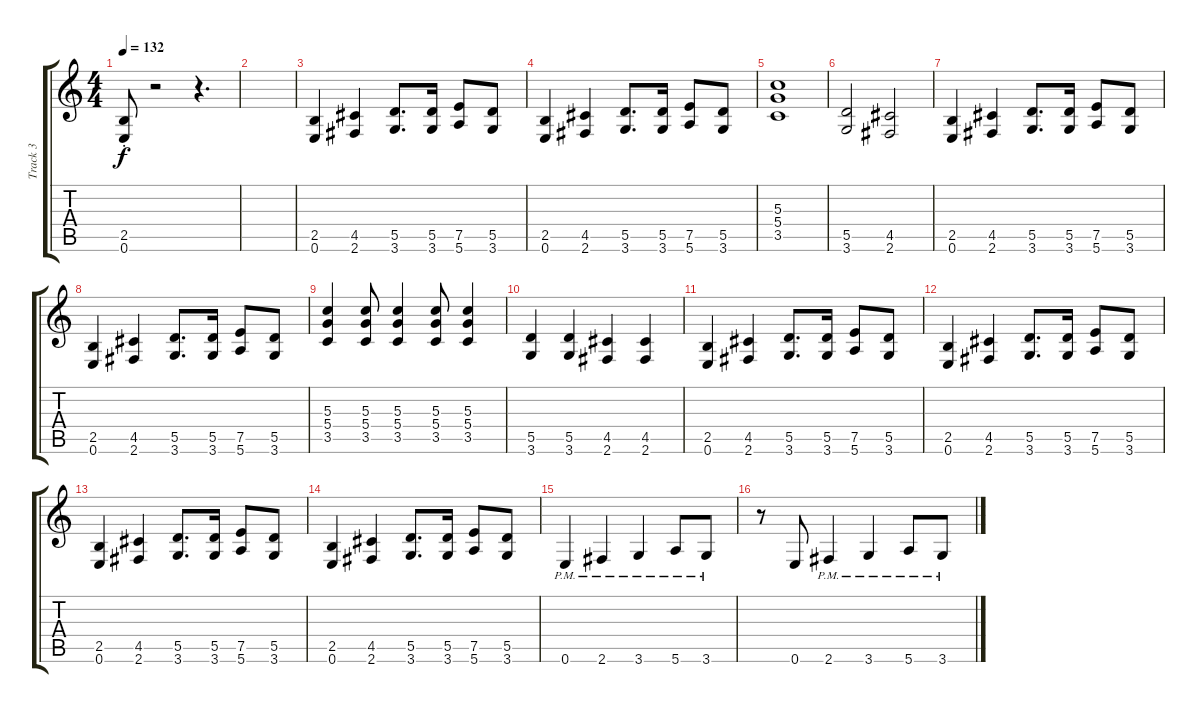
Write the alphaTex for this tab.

\track ("Track 3" "Track 3") {instrument distortionguitar}
\staff {score tabs}
\tuning (E4 B3 G3 D3 A2 E2) {hide}
\ts (4 4)
\tempo 132
\clef g2
\ks c
(2.5 0.6{st}).8{dy f} r.2 r.4{d} |
|
(2.5 0.6).4 (4.5 2.6).4 (5.5 3.6).8{d} (5.5 3.6).16 (7.5 5.6).8 (5.5 3.6).8 |
(2.5 0.6).4 (4.5 2.6).4 (5.5 3.6).8{d} (5.5 3.6).16 (7.5 5.6).8 (5.5 3.6).8 |
(5.3 5.4 3.5).1 |
(5.5 3.6).2 (4.5 2.6).2 |
(2.5 0.6).4 (4.5 2.6).4 (5.5 3.6).8{d} (5.5 3.6).16 (7.5 5.6).8 (5.5 3.6).8 |
(2.5 0.6).4 (4.5 2.6).4 (5.5 3.6).8{d} (5.5 3.6).16 (7.5 5.6).8 (5.5 3.6).8 |
(5.3 5.4 3.5).4 (5.3 5.4 3.5).8 (5.3 5.4 3.5).4 (5.3 5.4 3.5).8 (5.3 5.4 3.5).4 |
(5.5 3.6).4 (5.5 3.6).4 (4.5 2.6).4 (4.5 2.6).4 |
(2.5 0.6).4 (4.5 2.6).4 (5.5 3.6).8{d} (5.5 3.6).16 (7.5 5.6).8 (5.5 3.6).8 |
(2.5 0.6).4 (4.5 2.6).4 (5.5 3.6).8{d} (5.5 3.6).16 (7.5 5.6).8 (5.5 3.6).8 |
(2.5 0.6).4 (4.5 2.6).4 (5.5 3.6).8{d} (5.5 3.6).16 (7.5 5.6).8 (5.5 3.6).8 |
(2.5 0.6).4 (4.5 2.6).4 (5.5 3.6).8{d} (5.5 3.6).16 (7.5 5.6).8 (5.5 3.6).8 |
0.6{pm}.4 2.6{pm}.4 3.6{pm}.4 5.6{pm}.8 3.6{pm}.8 |
r.8 0.6.8 2.6{pm}.4 3.6{pm}.4 5.6{pm}.8 3.6{pm}.8
